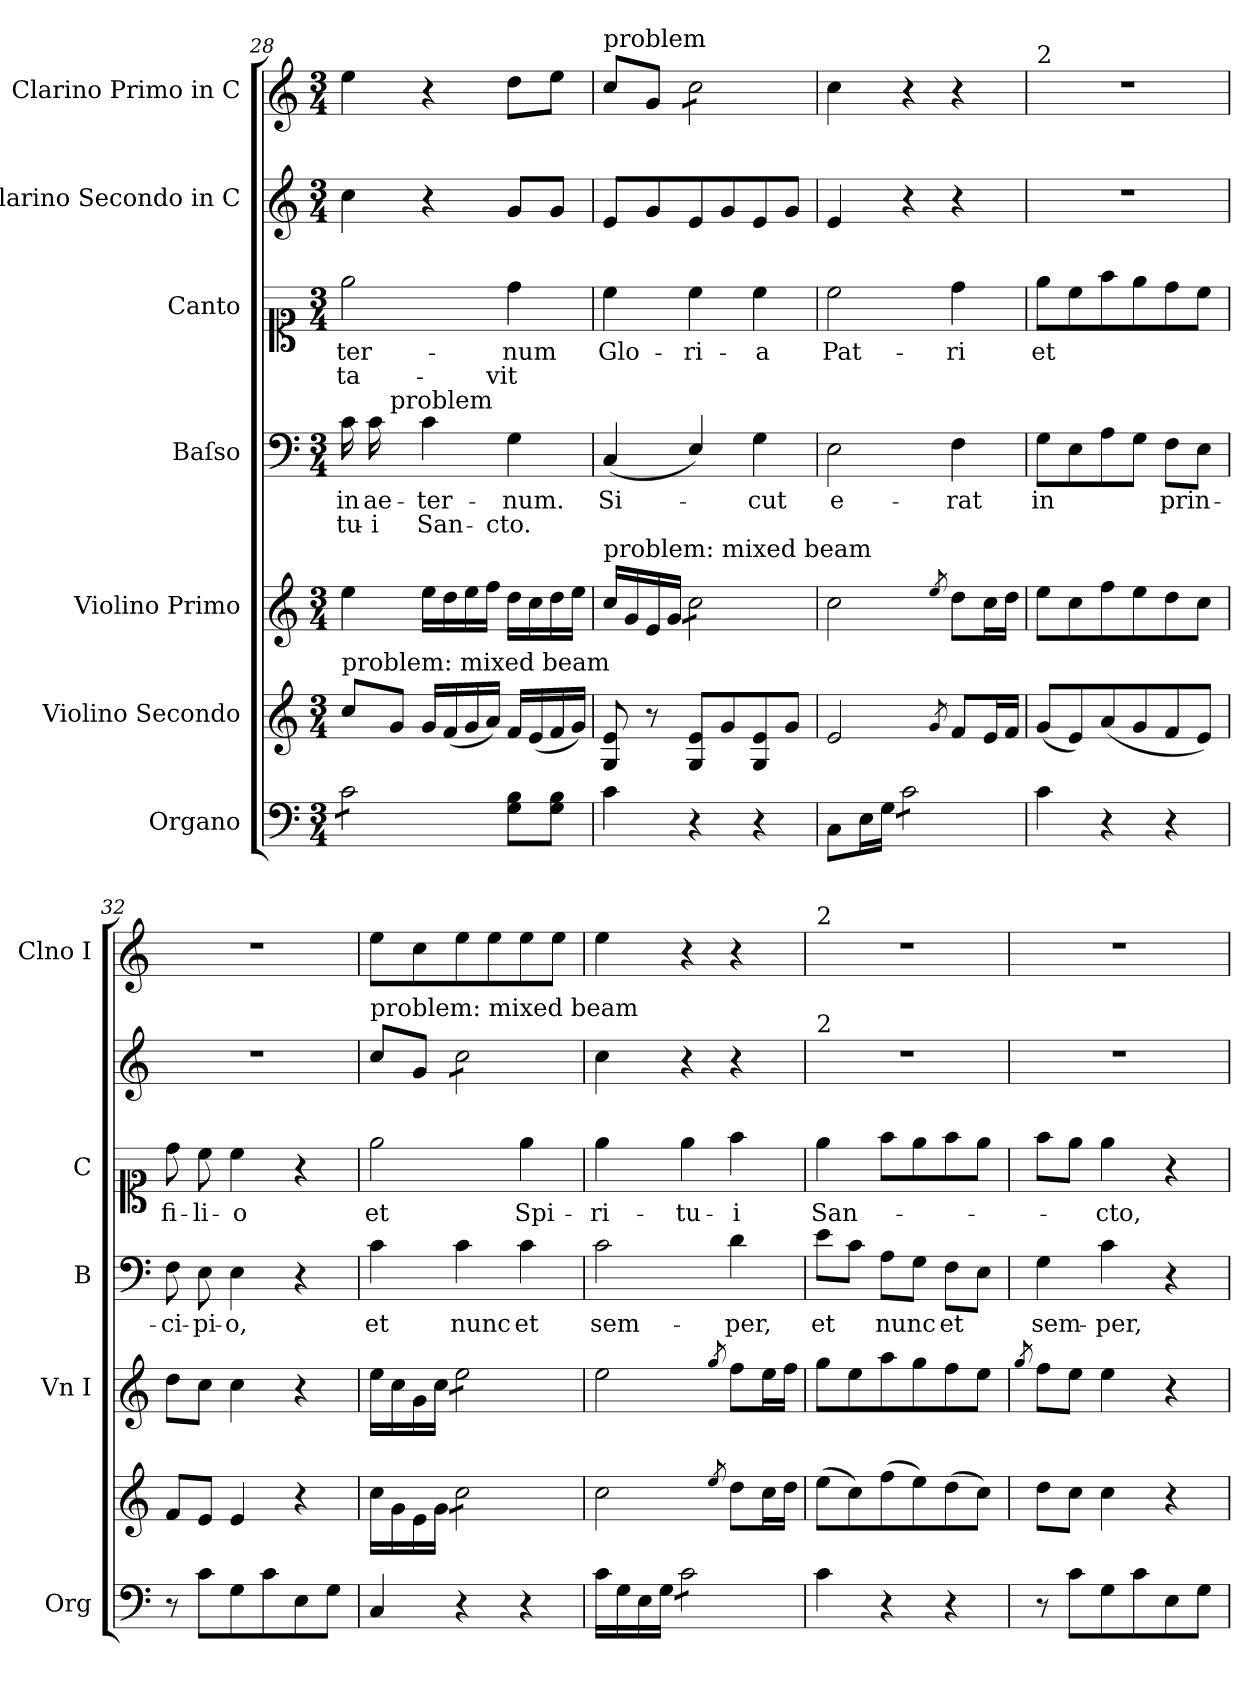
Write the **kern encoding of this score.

**kern	**kern	**kern	**kern	**text	**text	**kern	**text	**text	**kern	**kern
*part7	*part6	*part5	*part4	*part4	*part4	*part3	*part3	*part3	*part2	*part1
*staff7	*staff6	*staff5	*staff4	*staff4	*staff4	*staff3	*staff3	*staff3	*staff2	*staff1
*I"Organo	*I"Violino Secondo	*I"Violino Primo	*I"Baſso	*	*	*I"Canto	*	*	*I"Clarino Secondo in C	*I"Clarino Primo in C
*I'Org	*	*I'Vn I	*I'B	*	*	*I'C	*	*	*	*I'Clno I
*clefF4	*clefG2	*clefG2	*clefF4	*	*	*clefC1	*	*	*clefG2	*clefG2
*k[]	*k[]	*k[]	*k[]	*	*	*k[]	*	*	*k[]	*k[]
*M3/4	*M3/4	*M3/4	*M3/4	*	*	*M3/4	*	*	*M3/4	*M3/4
=28	=28	=28	=28	=28	=28	=28	=28	=28	=28	=28
!	!LO:TX:a:t=problem&colon; mixed beam	!	!	!	!	!	!	!	!	!
*tremolo	*	*	*	*	*	*	*	*	*	*
8c\L	8cc\L	4ee\	16c\	in	-tu-	2ee\	-ter-	-ta-	4cc\	4ee\
.	.	.	16c\	ae-	-i	.	.	.	.	.
!	!	!	!LO:TX:a:t=problem	!	!	!	!	!	!	!
8c\	8g/J	.	8ryy	.	.	.	.	.	.	.
8c\	16g/LL	16ee\LL	4c\	-ter-	San-	.	.	.	4r	4r
.	(<16f/	16dd\	.	.	.	.	.	.	.	.
8c\J	16g/	16ee\	.	.	.	.	.	.	.	.
*Xtremolo	*	*	*	*	*	*	*	*	*	*
.	16a/JJ)	16ff\JJ	.	.	.	.	.	.	.	.
8G\ 8B\L	16f/LL	16dd\LL	4G\	-num.	-cto.	4dd\	-num	-vit	8g/L	8dd\L
.	(<16e/	16cc\	.	.	.	.	.	.	.	.
8G\ 8B\J	16f/	16dd\	.	.	.	.	.	.	8g/J	8ee\J
.	16g/JJ)	16ee\JJ	.	.	.	.	.	.	.	.
=29	=29	=29	=29	=29	=29	=29	=29	=29	=29	=29
!	!	!	!	!	!	!	!	!	!	!LO:TX:a:t=problem
!	!	!LO:TX:a:t=problem&colon; mixed beam	!	!	!	!	!	!	!	!
4c\	8G/ 8e/	16cc\LL	(>4C/	Si-	.	4cc\	Glo-	.	8e/L	8cc\L
.	.	16g/	.	.	.	.	.	.	.	.
.	8r	16e/	.	.	.	.	.	.	8g/	8g/J
.	.	16g/JJ	.	.	.	.	.	.	.	.
*	*	*tremolo	*	*	*	*	*	*	*	*
*	*	*	*	*	*	*	*	*	*	*tremolo
4r	8G/ 8e/L	8cc\L	4E/)	.	.	4cc\	-ri-	.	8e/	8cc\L
.	8g/	8cc\	.	.	.	.	.	.	8g/	8cc\
4r	8G/ 8e/	8cc\	4G\	-cut	.	4cc\	-a	.	8e/	8cc\
.	8g/J	8cc\J	.	.	.	.	.	.	8g/J	8cc\J
*	*	*	*	*	*	*	*	*	*	*Xtremolo
*	*	*Xtremolo	*	*	*	*	*	*	*	*
=30	=30	=30	=30	=30	=30	=30	=30	=30	=30	=30
8C/L	2e/	2cc\	2E\	e-	.	2cc\	Pat-	.	4e/	4cc\
16E\L	.	.	.	.	.	.	.	.	.	.
16G\JJ	.	.	.	.	.	.	.	.	.	.
*tremolo	*	*	*	*	*	*	*	*	*	*
8c\L	.	.	.	.	.	.	.	.	4r	4r
8c\	.	.	.	.	.	.	.	.	.	.
.	8qg/	8qee/	.	.	.	.	.	.	.	.
8c\	8f/L	8dd\L	4F\	-rat	.	4dd\	-ri	.	4r	4r
8c\J	16e/L	16cc\L	.	.	.	.	.	.	.	.
*Xtremolo	*	*	*	*	*	*	*	*	*	*
.	16f/JJ	16dd\JJ	.	.	.	.	.	.	.	.
=31	=31	=31	=31	=31	=31	=31	=31	=31	=31	=31
!	!	!	!	!	!	!	!	!	!	!LO:TX:a:t=2
4c\	(<8g/L	8ee\L	8G\L	in	.	8ee\L	et	.	2.r	2.r
.	8e/)	8cc\	8E\	.	.	8cc\	.	.	.	.
4r	(<8a/	8ff\	8A\	.	.	8ff\	.	.	.	.
.	8g/	8ee\	8G\J	.	.	8ee\	.	.	.	.
4r	8f/	8dd\	8F\L	prin-	.	8dd\	.	.	.	.
.	8e/J)	8cc\J	8E\J	.	.	8cc\J	.	.	.	.
=32	=32	=32	=32	=32	=32	=32	=32	=32	=32	=32
8r	8f/L	8dd\L	8F\	-ci-	.	8dd\	fi-	.	2.r	2.r
8c\L	8e/J	8cc\J	8E\	-pi-	.	8cc\	-li-	.	.	.
8G\	4e/	4cc\	4E\	-o,	.	4cc\	-o	.	.	.
8c\	.	.	.	.	.	.	.	.	.	.
8E\	4r	4r	4r	.	.	4r	.	.	.	.
8G\J	.	.	.	.	.	.	.	.	.	.
=33	=33	=33	=33	=33	=33	=33	=33	=33	=33	=33
!	!	!	!	!	!	!	!	!	!LO:TX:a:t=problem&colon; mixed beam	!
4C/	16cc\LL	16ee\LL	4c\	et	.	2ee\	et	.	8cc\L	8ee\L
.	16g\	16cc\	.	.	.	.	.	.	.	.
.	16e\	16g\	.	.	.	.	.	.	8g/J	8cc\
.	16g\JJ	16cc\JJ	.	.	.	.	.	.	.	.
*	*tremolo	*	*	*	*	*	*	*	*	*
*	*	*tremolo	*	*	*	*	*	*	*	*
*	*	*	*	*	*	*	*	*	*tremolo	*
4r	8cc\L	8ee\L	4c\	nunc	.	.	.	.	8cc\L	8ee\
.	8cc\	8ee\	.	.	.	.	.	.	8cc\	8ee\
4r	8cc\	8ee\	4c\	et	.	4ee\	Spi-	.	8cc\	8ee\
.	8cc\J	8ee\J	.	.	.	.	.	.	8cc\J	8ee\J
*	*	*	*	*	*	*	*	*	*Xtremolo	*
*	*	*Xtremolo	*	*	*	*	*	*	*	*
*	*Xtremolo	*	*	*	*	*	*	*	*	*
=34	=34	=34	=34	=34	=34	=34	=34	=34	=34	=34
16c\LL	2cc\	2ee\	2c\	sem-	.	4ee\	-ri-	.	4cc\	4ee\
16G\	.	.	.	.	.	.	.	.	.	.
16E\	.	.	.	.	.	.	.	.	.	.
16G\JJ	.	.	.	.	.	.	.	.	.	.
*tremolo	*	*	*	*	*	*	*	*	*	*
8c\L	.	.	.	.	.	4ee\	-tu-	.	4r	4r
8c\	.	.	.	.	.	.	.	.	.	.
.	8qee/	8qgg/	.	.	.	.	.	.	.	.
8c\	8dd\L	8ff\L	4d\	-per,	.	4ff\	-i	.	4r	4r
8c\J	16cc\L	16ee\L	.	.	.	.	.	.	.	.
*Xtremolo	*	*	*	*	*	*	*	*	*	*
.	16dd\JJ	16ff\JJ	.	.	.	.	.	.	.	.
=35	=35	=35	=35	=35	=35	=35	=35	=35	=35	=35
!	!	!	!	!	!	!	!	!	!	!LO:TX:a:t=2
!	!	!	!	!	!	!	!	!	!LO:TX:a:t=2	!
4c\	(>8ee\L	8gg\L	8e\L	et	.	4ee\	San-	.	2.r	2.r
.	8cc\)	8ee\	8c\J	.	.	.	.	.	.	.
4r	(>8ff\	8aa\	8A\L	nunc	.	8ff\L	.	.	.	.
.	8ee\)	8gg\	8G\J	.	.	8ee\	.	.	.	.
4r	(>8dd\	8ff\	8F\L	et	.	8ff\	.	.	.	.
.	8cc\J)	8ee\J	8E\J	.	.	8ee\J	.	.	.	.
=36	=36	=36	=36	=36	=36	=36	=36	=36	=36	=36
.	.	8qgg/	.	.	.	.	.	.	.	.
8r	8dd\L	8ff\L	4G\	sem-	.	8ff\L	.	.	2.r	2.r
8c\L	8cc\J	8ee\J	.	.	.	8ee\J	.	.	.	.
8G\	4cc\	4ee\	4c\	-per,	.	4ee\	-cto,	.	.	.
8c\	.	.	.	.	.	.	.	.	.	.
8E\	4r	4r	4r	.	.	4r	.	.	.	.
8G\J	.	.	.	.	.	.	.	.	.	.
=	=	=	=	=	=	=	=	=	=	=
*-	*-	*-	*-	*-	*-	*-	*-	*-	*-	*-
